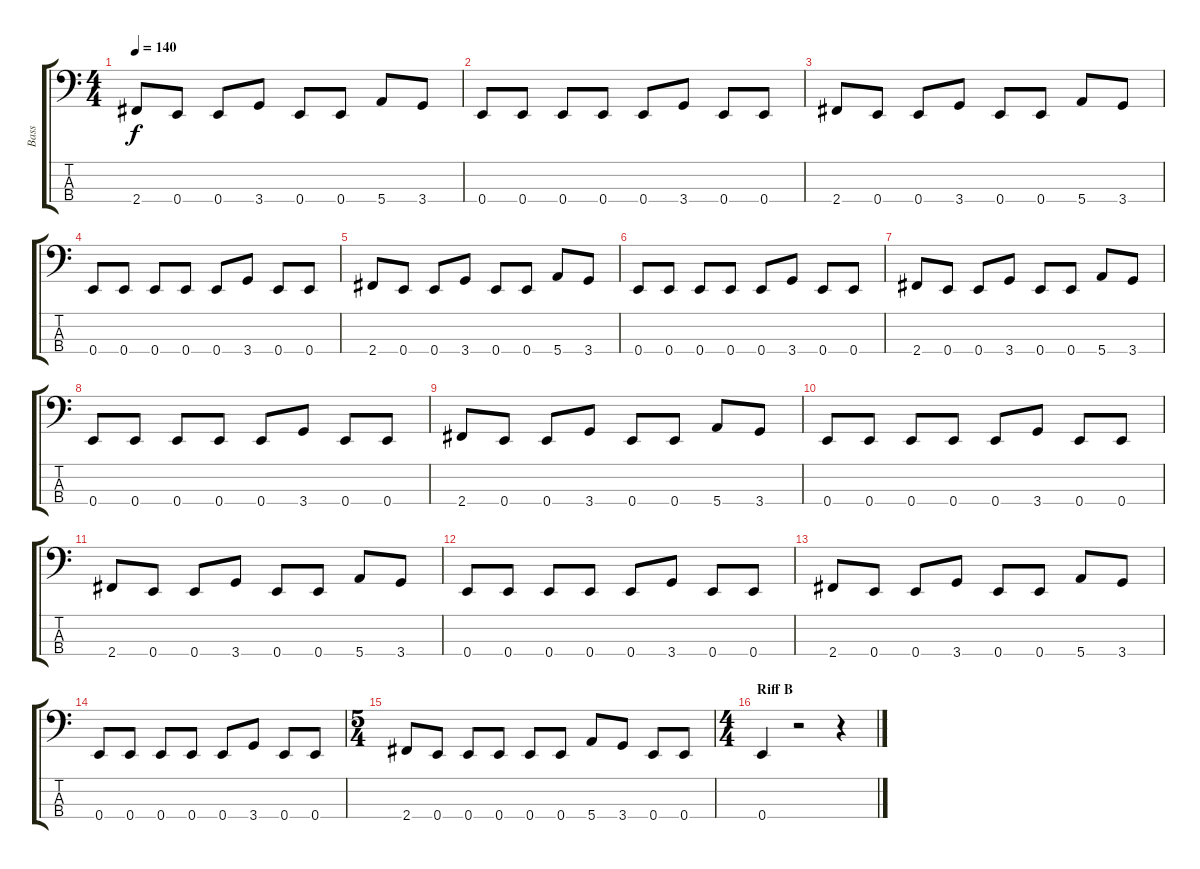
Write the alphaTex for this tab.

\track ("Bass" "Bass") {instrument electricbassfinger}
\staff {score tabs}
\tuning (G2 D2 A1 E1) {hide}
\ts (4 4)
\tempo 140
\clef f4
\ks c
2.4.8{dy f} 0.4.8 0.4.8 3.4.8 0.4.8 0.4.8 5.4.8 3.4.8 |
0.4.8 0.4.8 0.4.8 0.4.8 0.4.8 3.4.8 0.4.8 0.4.8 |
2.4.8 0.4.8 0.4.8 3.4.8 0.4.8 0.4.8 5.4.8 3.4.8 |
0.4.8 0.4.8 0.4.8 0.4.8 0.4.8 3.4.8 0.4.8 0.4.8 |
2.4.8 0.4.8 0.4.8 3.4.8 0.4.8 0.4.8 5.4.8 3.4.8 |
0.4.8 0.4.8 0.4.8 0.4.8 0.4.8 3.4.8 0.4.8 0.4.8 |
2.4.8 0.4.8 0.4.8 3.4.8 0.4.8 0.4.8 5.4.8 3.4.8 |
0.4.8 0.4.8 0.4.8 0.4.8 0.4.8 3.4.8 0.4.8 0.4.8 |
2.4.8 0.4.8 0.4.8 3.4.8 0.4.8 0.4.8 5.4.8 3.4.8 |
0.4.8 0.4.8 0.4.8 0.4.8 0.4.8 3.4.8 0.4.8 0.4.8 |
2.4.8 0.4.8 0.4.8 3.4.8 0.4.8 0.4.8 5.4.8 3.4.8 |
0.4.8 0.4.8 0.4.8 0.4.8 0.4.8 3.4.8 0.4.8 0.4.8 |
2.4.8 0.4.8 0.4.8 3.4.8 0.4.8 0.4.8 5.4.8 3.4.8 |
0.4.8 0.4.8 0.4.8 0.4.8 0.4.8 3.4.8 0.4.8 0.4.8 |
\ts (5 4)
2.4.8 0.4.8 0.4.8 0.4.8 0.4.8 0.4.8 5.4.8 3.4.8 0.4.8 0.4.8 |
\ts (4 4)
\section ("" "Riff B")
0.4.4 r.2 r.4
